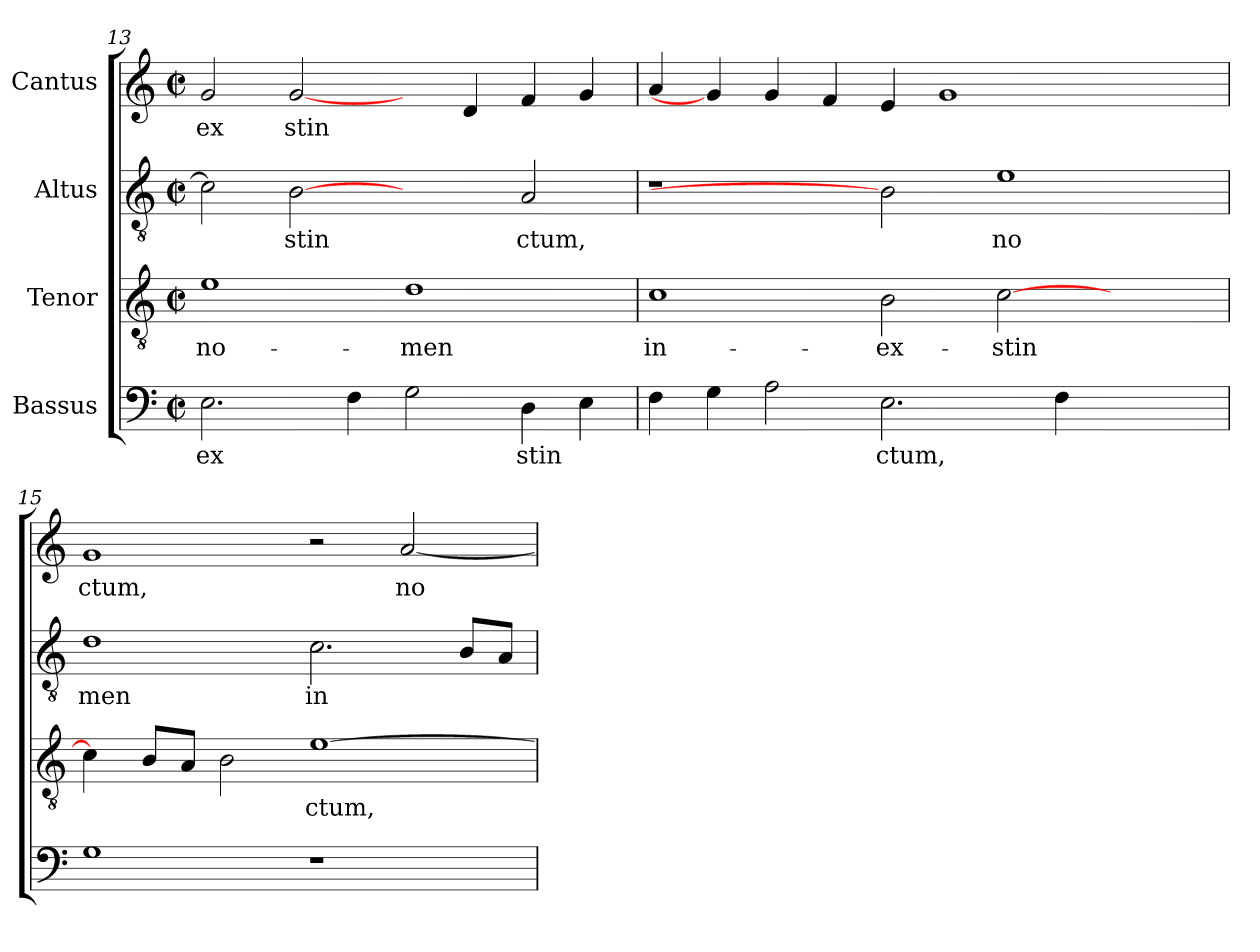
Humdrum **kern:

**kern	**text	**kern	**text	**kern	**text	**kern	**text
*part4	*part4	*part3	*part3	*part2	*part2	*part1	*part1
*staff4	*staff4	*staff3	*staff3	*staff2	*staff2	*staff1	*staff1
*I"Bassus	*	*I"Tenor	*	*I"Altus	*	*I"Cantus	*
*clefF4	*	*clefGv2	*	*clefGv2	*	*clefG2	*
*k[]	*	*k[]	*	*k[]	*	*k[]	*
*C:	*	*C:	*	*C:	*	*C:	*
*M2/2	*	*M2/2	*	*M2/2	*	*M2/2	*
*met(c|)	*	*met(c|)	*	*met(c|)	*	*met(c|)	*
=13	=13	=13	=13	=13	=13	=13	=13
!	!LO:LY:b	!	!LO:LY:b	!	!LO:LY:b	!	!LO:LY:b
2.E\	ex	1e	no-	2c\]	.	2g/	ex
!	!	!	!	!	!LO:LY:b	!	!LO:LY:b
.	.	.	.	[2B	stin	[2g/	stin
!	!LO:LY:b	!	!	!	!	!	!
4F\	.	.	.	.	.	.	.
!	!LO:LY:b	!	!LO:LY:b	!	!	!	!
2G\	.	1d	-men	2ryy	.	4ryy	.
!	!	!	!	!	!	!	!LO:LY:b
.	.	.	.	.	.	4d/	.
!	!LO:LY:b	!	!	!	!LO:LY:b	!	!LO:LY:b
4D\	stin	.	.	2A/	ctum,	4f/	.
!	!LO:LY:b	!	!	!	!	!	!LO:LY:b
4E\	.	.	.	.	.	4g/	.
=14	=14	=14	=14	=14	=14	=14	=14
!	!LO:LY:b	!	!LO:LY:b	!	!	!	!LO:LY:b
4F\	.	1c	in-	1r	.	4a/	.
!	!LO:LY:b	!	!	!	!	!	!
4G\	.	.	.	.	.	4g/]	.
!	!LO:LY:b	!	!	!	!	!	!LO:LY:b
2A\	.	.	.	.	.	4g/	.
!	!	!	!	!	!	!	!LO:LY:b
.	.	.	.	.	.	4f/	.
!	!LO:LY:b	!	!LO:LY:b	!	!	!	!LO:LY:b
2.E\	ctum,	2B\	-ex-	2B]	.	4e/	.
!	!	!	!	!	!	!	!LO:LY:b
.	.	.	.	.	.	1g	.
!	!	!	!LO:LY:b	!	!LO:LY:b	!	!
.	.	[>2c\	-stin-	1e	no	.	.
!	!LO:LY:b	!	!	!	!	!	!
4F\	.	.	.	.	.	.	.
2ryy	.	2ryy	.	.	.	.	.
.	.	.	.	.	.	4ryy	.
=15	=15	=15	=15	=15	=15	=15	=15
!	!LO:LY:b	!	!LO:LY:b	!	!LO:LY:b	!	!LO:LY:b
1G	.	4c\]	--	1d	men	1g	ctum,
!	!	!	!LO:LY:b	!	!	!	!
.	.	8B/L	--	.	.	.	.
!	!	!	!LO:LY:b	!	!	!	!
.	.	8A/J	--	.	.	.	.
!	!	!	!LO:LY:b	!	!	!	!
.	.	2B\	--	.	.	.	.
!	!	!	!LO:LY:b	!	!LO:LY:b	!	!
1r	.	[>1e	-ctum,	2.c\	in	2r	.
!	!	!	!	!	!	!	!LO:LY:b
.	.	.	.	.	.	[<2a/	no
!	!	!	!	!	!LO:LY:b	!	!
.	.	.	.	8B/L	.	.	.
!	!	!	!	!	!LO:LY:b	!	!
.	.	.	.	8A/J	.	.	.
=	=	=	=	=	=	=	=
*-	*-	*-	*-	*-	*-	*-	*-
